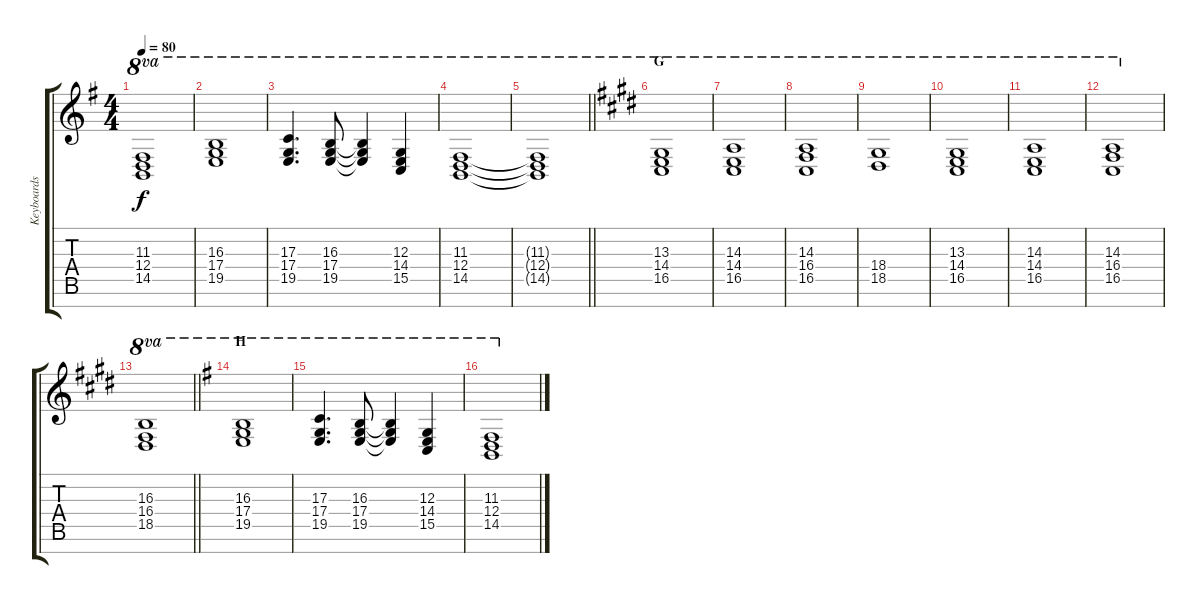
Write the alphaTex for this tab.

\track ("Keyboards (high register)" "Keyboards ") {instrument acousticgrandpiano}
\staff {score tabs}
\tuning (E4 B3 G3 D3 A2 E2 B1) {hide}
\ts (4 4)
\tempo 80
\clef g2
\ks g
(11.3{t} 12.4{t} 14.5{t}).1{ot 8va dy f} |
(16.3 17.4 19.5).1{ot 8va} |
(17.3 17.4 19.5).4{d ot 8va} (16.3 17.4 19.5).8{ot 8va} (16.3{t} 17.4{t} 19.5{t}).4{ot 8va} (12.3 14.4 15.5).4{ot 8va} |
(11.3 12.4 14.5).1{ot 8va} |
\barLineRight lightlight
(11.3{t} 12.4{t} 14.5{t}).1{ot 8va} |
\section ("" "G")
\ks c#minor
(13.3 14.4 16.5).1{ot 8va} |
\ks e
(14.3 14.4 16.5).1{ot 8va} |
(14.3 16.4 16.5).1{ot 8va} |
(18.4 18.5).1{ot 8va} |
(13.3 14.4 16.5).1{ot 8va} |
(14.3 14.4 16.5).1{ot 8va} |
(14.3 16.4 16.5).1{ot 8va} |
\barLineRight lightlight
(16.3 16.4 18.5).1{ot 8va} |
\section ("" "H")
\ks g
(16.3 17.4 19.5).1{ot 8va} |
(17.3 17.4 19.5).4{d ot 8va} (16.3 17.4 19.5).8{ot 8va} (16.3{t} 17.4{t} 19.5{t}).4{ot 8va} (12.3 14.4 15.5).4{ot 8va} |
(11.3 12.4 14.5).1{ot 8va}
